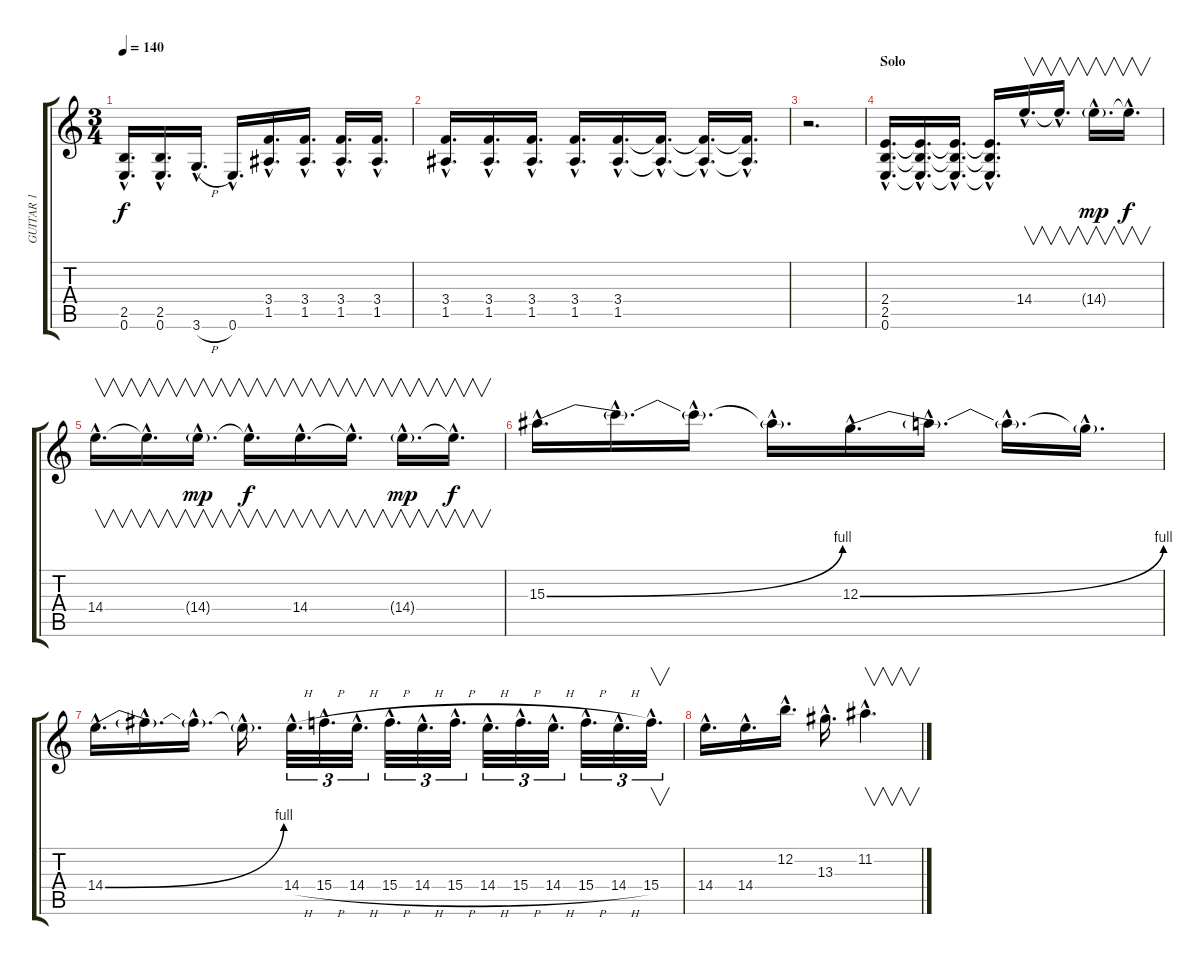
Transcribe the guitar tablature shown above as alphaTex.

\track ("GUITAR 1" "GUITAR 1") {instrument distortionguitar}
\staff {score tabs}
\tuning (E4 B3 G3 D3 A2 E2) {hide}
\ts (3 4)
\tempo 140
\clef g2
\ks c
(2.5{hac t} 0.6{hac t}).16{d dy f} (2.5{hac} 0.6{hac}).16{d} 3.6{h hac}.16{d} 0.6{hac}.16{d} (3.4{hac} 1.5{hac}).16{d} (3.4{hac} 1.5{hac}).16{d} (3.4{hac} 1.5{hac}).16{d} (3.4{hac} 1.5{hac}).16{d} |
(3.4{hac} 1.5{hac}).16{d} (3.4{hac} 1.5{hac}).16{d} (3.4{hac} 1.5{hac}).16{d} (3.4{hac} 1.5{hac}).16{d} (3.4{hac} 1.5{hac}).16{d} (3.4{hac t} 1.5{hac t}).16{d} (3.4{hac t} 1.5{hac t}).16{d} (3.4{hac t} 1.5{hac t}).16{d} |
r.2{d} |
\section ("" "Solo")
(2.4{hac} 2.5{hac} 0.6{hac}).16{d} (2.4{hac t} 2.5{hac t} 0.6{hac t}).16{d} (2.4{hac t} 2.5{hac t} 0.6{hac t}).16{d} (2.4{hac t} 2.5{hac t} 0.6{hac t}).16{d} 14.4{hac}.16{v d} 14.4{hac t}.16{v d} 14.4{g hac}.16{v d dy mp} 14.4{hac t}.16{v d dy f} |
14.4{hac}.16{v d} 14.4{hac t}.16{v d} 14.4{g hac}.16{v d dy mp} 14.4{hac t}.16{v d dy f} 14.4{hac}.16{v d} 14.4{hac t}.16{v d} 14.4{g hac}.16{v d dy mp} 14.4{hac t}.16{v d dy f} |
15.3{be (bend 0 0 60 4) hac}.16{d} 15.3{hac t}.16{d} 15.3{hac t}.16{d} 15.3{hac t}.16{d} 12.3{be (bend 0 0 60 4) hac}.16{d} 12.3{hac t}.16{d} 12.3{hac t}.16{d} 12.3{hac t}.16{d} |
14.4{be (bend 0 0 60 4) hac}.16{d} 14.4{hac t}.16{d} 14.4{hac t}.16{d} 14.4{hac t}.16{d} 14.4{h hac}.32{d tu (3 2)} 15.4{h hac}.32{d tu (3 2)} 14.4{h hac}.32{d tu (3 2)} 15.4{h hac}.32{d tu (3 2)} 14.4{h hac}.32{d tu (3 2)} 15.4{h hac}.32{d tu (3 2)} 14.4{h hac}.32{d tu (3 2)} 15.4{h hac}.32{d tu (3 2)} 14.4{h hac}.32{d tu (3 2)} 15.4{h hac}.32{d tu (3 2)} 14.4{h hac}.32{d tu (3 2)} 15.4{hac}.32{v d tu (3 2)} |
14.4{hac}.16{d} 14.4{hac}.16{d} 12.2{hac}.16{d} 13.3{hac}.16{d} 11.2{hac}.4{v d}
